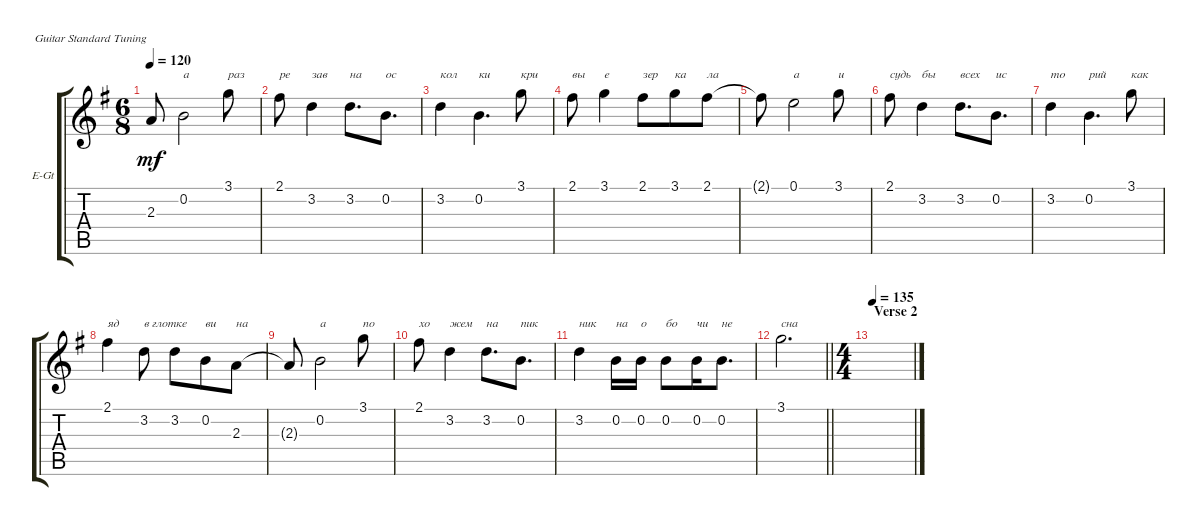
\bracketExtendMode groupsimilarinstruments
\firstSystemTrackNameOrientation horizontal
\otherSystemsTrackNameOrientation horizontal
\track ("voice 1 (Artur Potemkin)" "E-Gt") {instrument electricguitarclean}
\staff {score tabs}
\tuning (E4 B3 G3 D3 A2 E2)
\ts (6 8)
\tempo 120
\clef g2
\scale
0.333333
\ks eminor
2.3{t}.8{dy mf} 0.2.2{txt "а"} 3.1.8{txt "раз"} |
\scale
0.333333 2.1.8{txt "ре"} 3.2.4{txt "зав"} 3.2.8{d txt "на"} 0.2.8{d txt "ос"} |
\scale
0.333333 3.2.4{txt "кол"} 0.2.4{d txt "ки"} 3.1.8{txt "кри"} |
\scale
0.333333 2.1.8{txt "вы"} 3.1.4{txt "е"} 2.1.8{txt "зер"} 3.1.8{txt "ка"} 2.1.8{txt "ла"} |
\scale
0.333333 2.1{t}.8 0.1.2{txt "а"} 3.1.8{txt "и"} |
\scale
0.333333 2.1.8{txt "судь"} 3.2.4{txt "бы"} 3.2.8{d txt "всех"} 0.2.8{d txt "ис"} |
\scale
0.333333 3.2.4{txt "то"} 0.2.4{d txt "рий"} 3.1.8{txt "как"} |
\scale
0.333333 2.1.4{txt "яд"} 3.2.8{txt "в глотке"} 3.2.8 0.2.8{txt "ви"} 2.3.8{txt "на"} |
\scale
0.333333 2.3{t}.8 0.2.2{txt "а"} 3.1.8{txt "по"} |
\scale
0.333333 2.1.8{txt "хо"} 3.2.4{txt "жем"} 3.2.8{d txt "на"} 0.2.8{d txt "пик"} |
\scale
0.243028 3.2.4{txt "ник"} 0.2.16{txt "на"} 0.2.16{txt "о"} 0.2.8{txt "бо"} 0.2.16{txt "чи"} 0.2.8{d txt "не"} |
\scale
0.243028
\barLineRight lightlight
3.1.2{d txt "сна"} |
\ts (4 4)
\beaming (8 2 2 2 2)
\section ("" "Verse 2")
\tempo 135
\scale
0.513944 |
\scale
0.333333 |
\scale
0.333333 |
\scale
0.333333
